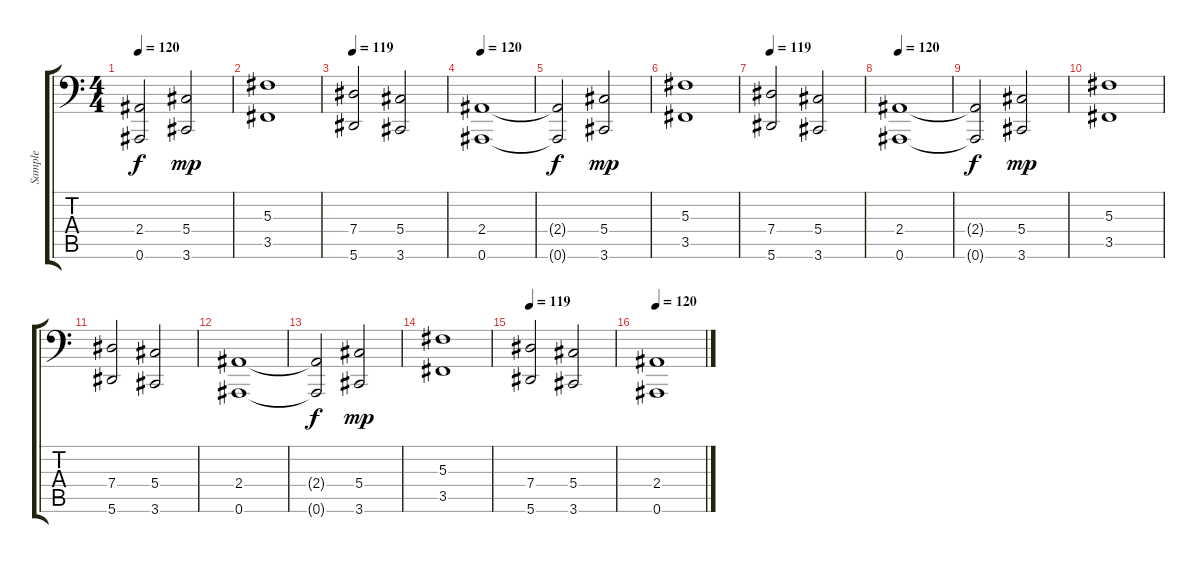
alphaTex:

\track ("Sample" "Sample") {instrument stringensemble1}
\staff {score tabs}
\tuning (Bb3 F3 Db3 Ab2 Eb2 Bb1) {hide}
\ts (4 4)
\tempo 120
\clef f4
\ks c
(2.4{t} 0.6{t}).2{dy f volume 14} (5.4 3.6).2{dy mp volume 14} |
(5.3 3.5).1{volume 14} |
\tempo 119
(7.4 5.6).2{volume 14} (5.4 3.6).2{volume 14} |
\tempo 120
(2.4 0.6).1{volume 14 instrument stringensemble1} |
(2.4{t} 0.6{t}).2{dy f volume 14} (5.4 3.6).2{dy mp volume 14} |
(5.3 3.5).1{volume 14} |
\tempo 119
(7.4 5.6).2{volume 14} (5.4 3.6).2{volume 14} |
\tempo 120
(2.4 0.6).1{volume 14 instrument stringensemble1} |
(2.4{t} 0.6{t}).2{dy f volume 14} (5.4 3.6).2{dy mp volume 14} |
(5.3 3.5).1{volume 14} |
(7.4 5.6).2{volume 14} (5.4 3.6).2{volume 14} |
(2.4 0.6).1{volume 14 instrument stringensemble1} |
(2.4{t} 0.6{t}).2{dy f volume 14} (5.4 3.6).2{dy mp volume 14} |
(5.3 3.5).1{volume 14} |
\tempo 119
(7.4 5.6).2{volume 14} (5.4 3.6).2{volume 14} |
\tempo 120
(2.4 0.6).1{volume 13 instrument stringensemble1}
